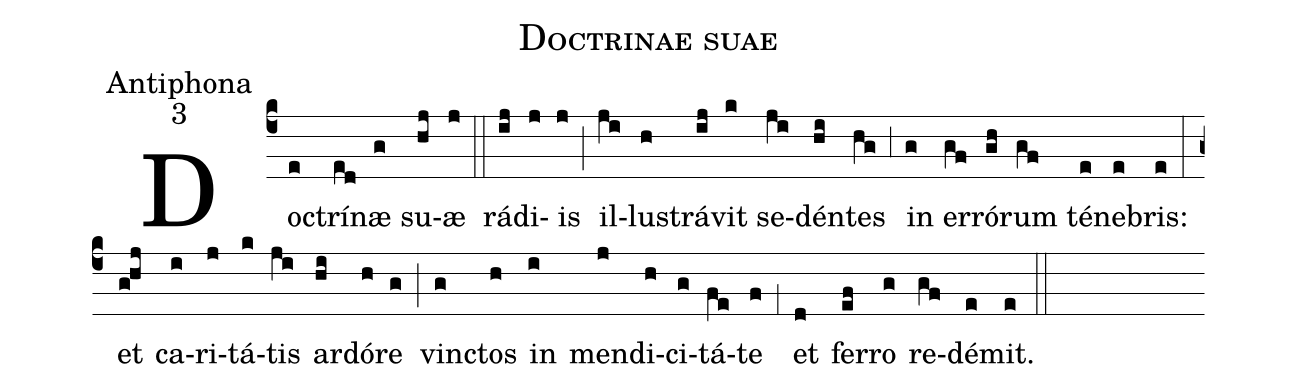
name:Doctrinae suae;
office-part:Antiphona;
mode:3;
%%
(c4) Do(e)ctrí(ed)næ(g) su(hj)æ(j) (::)
rá(ij)di(j)is(j) (;) il(ji)lu(h)strá(ij)vit(k) se(ji)dén(hi)tes(hg) (,3) in(g) er(gf)ró(gh)rum(gf) té(e)ne(e)bris:(e) (:)
et(g!hj) ca(i)ri(j)tá(k)tis(ji) ar(hi)dó(h)re(g) (;) vin(g)ctos(h) in(i) men(j)di(h)ci(g)tá(fe)te(f) (,1) et(d) fer(ef)ro(g) re(gf)dé(e)mit.(e) (::)
